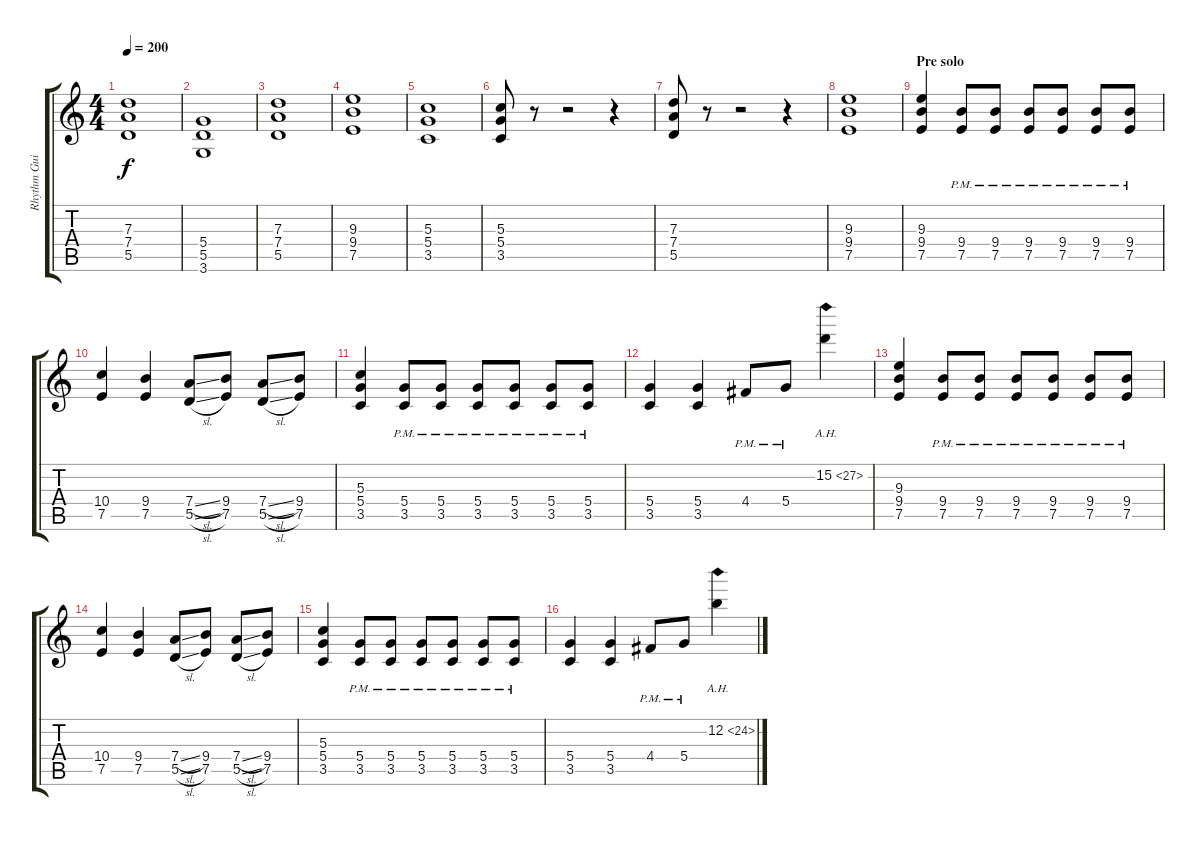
\track ("Rhythm Guitar 1" "Rhythm Gui") {instrument distortionguitar}
\staff {score tabs}
\tuning (E4 B3 G3 D3 A2 E2) {hide}
\ts (4 4)
\tempo 200
\clef g2
\ks c
(7.3 7.4 5.5).1{dy f} |
(5.4 5.5 3.6).1 |
(7.3 7.4 5.5).1 |
(9.3 9.4 7.5).1 |
(5.3 5.4 3.5).1 |
(5.3 5.4 3.5).8 r.8 r.2 r.4 |
(7.3 7.4 5.5).8 r.8 r.2 r.4 |
(9.3 9.4 7.5).1 |
\section ("" "Pre solo")
(9.3 9.4 7.5).4 (9.4{pm} 7.5{pm}).8 (9.4{pm} 7.5{pm}).8 (9.4{pm} 7.5{pm}).8 (9.4{pm} 7.5{pm}).8 (9.4{pm} 7.5{pm}).8 (9.4{pm} 7.5{pm}).8 |
(10.4 7.5).4 (9.4 7.5).4 (7.4{sl} 5.5{sl}).8 (9.4 7.5).8 (7.4{sl} 5.5{sl}).8 (9.4 7.5).8 |
(5.3 5.4 3.5).4 (5.4{pm} 3.5{pm}).8 (5.4{pm} 3.5{pm}).8 (5.4{pm} 3.5{pm}).8 (5.4{pm} 3.5{pm}).8 (5.4{pm} 3.5{pm}).8 (5.4{pm} 3.5{pm}).8 |
(5.4 3.5).4 (5.4 3.5).4 4.4{pm}.8 5.4{pm}.8 15.2{ah 12}.4 |
(9.3 9.4 7.5).4 (9.4{pm} 7.5{pm}).8 (9.4{pm} 7.5{pm}).8 (9.4{pm} 7.5{pm}).8 (9.4{pm} 7.5{pm}).8 (9.4{pm} 7.5{pm}).8 (9.4{pm} 7.5{pm}).8 |
(10.4 7.5).4 (9.4 7.5).4 (7.4{sl} 5.5{sl}).8 (9.4 7.5).8 (7.4{sl} 5.5{sl}).8 (9.4 7.5).8 |
(5.3 5.4 3.5).4 (5.4{pm} 3.5{pm}).8 (5.4{pm} 3.5{pm}).8 (5.4{pm} 3.5{pm}).8 (5.4{pm} 3.5{pm}).8 (5.4{pm} 3.5{pm}).8 (5.4{pm} 3.5{pm}).8 |
(5.4 3.5).4 (5.4 3.5).4 4.4{pm}.8 5.4{pm}.8 12.2{ah 12}.4
